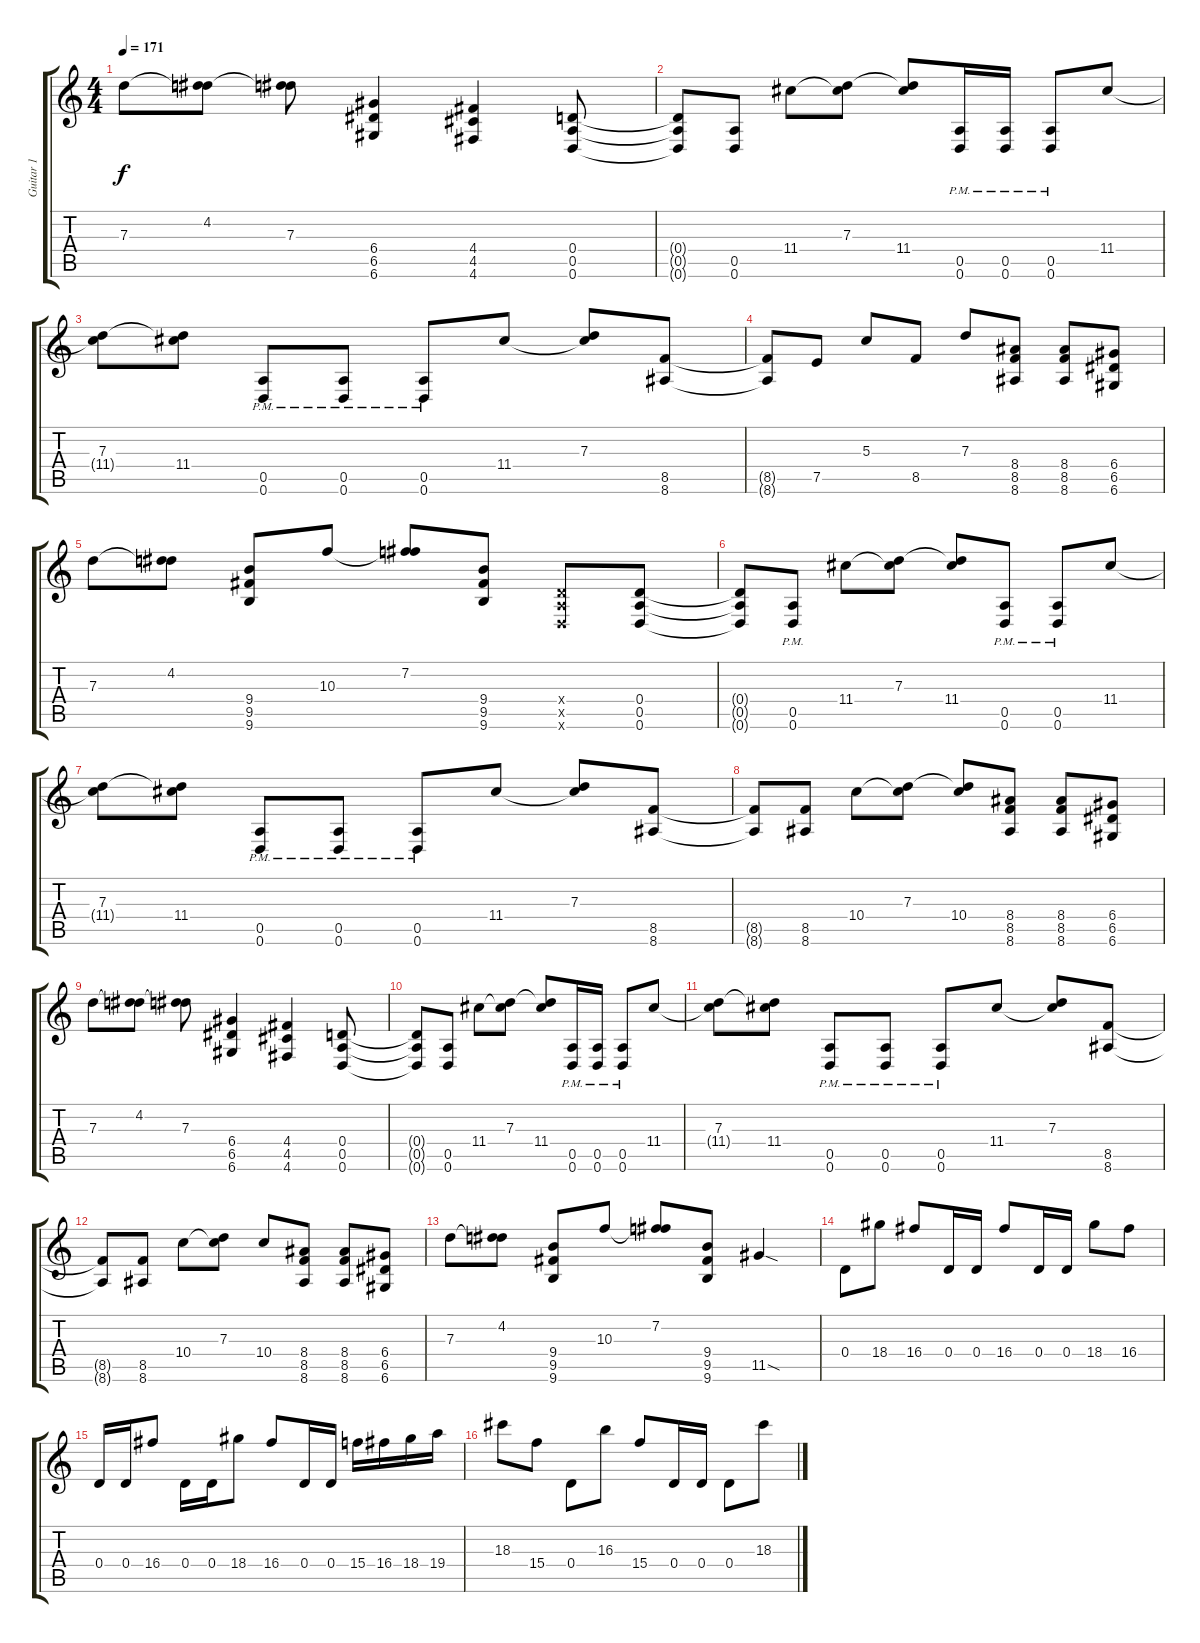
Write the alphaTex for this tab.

\track ("Guitar 1" "Guitar 1") {instrument distortionguitar}
\staff {score tabs}
\tuning (E4 B3 G3 D3 A2 D2) {hide}
\ts (4 4)
\tempo 171
\clef g2
\ks c
7.3.8{dy f} (4.2 7.3{t}).8 (4.2{t} 7.3).8 (6.4 6.5 6.6).4 (4.4 4.5 4.6).4 (0.4 0.5 0.6).8 |
(0.4{t} 0.5{t} 0.6{t}).8 (0.5 0.6).8 11.4.8 (7.3 11.4{t}).8 (7.3{t} 11.4).8 (0.5{pm} 0.6{pm}).16 (0.5{pm} 0.6{pm}).16 (0.5{pm} 0.6{pm}).8 11.4.8 |
(7.3 11.4{t}).8 (7.3{t} 11.4).8 (0.5{pm} 0.6{pm}).8 (0.5{pm} 0.6{pm}).8 (0.5{pm} 0.6{pm}).8 11.4.8 (7.3 11.4{t}).8 (8.5 8.6).8 |
(8.5{t} 8.6{t}).8 7.5.8 5.3.8 8.5.8 7.3.8 (8.4 8.5 8.6).8 (8.4 8.5 8.6).8 (6.4 6.5 6.6).8 |
7.3.8 (4.2 7.3{t}).8 (9.4 9.5 9.6).8 10.3.8 (7.2 10.3{t}).8 (9.4 9.5 9.6).8 (0.4{x} 0.5{x} 0.6{x}).8 (0.4 0.5 0.6).8 |
(0.4{t} 0.5{t} 0.6{t}).8 (0.5{pm} 0.6{pm}).8 11.4.8 (7.3 11.4{t}).8 (7.3{t} 11.4).8 (0.5{pm} 0.6{pm}).8 (0.5{pm} 0.6{pm}).8 11.4.8 |
(7.3 11.4{t}).8 (7.3{t} 11.4).8 (0.5{pm} 0.6{pm}).8 (0.5{pm} 0.6{pm}).8 (0.5{pm} 0.6{pm}).8 11.4.8 (7.3 11.4{t}).8 (8.5 8.6).8 |
(8.5{t} 8.6{t}).8 (8.5 8.6).8 10.4.8 (7.3 10.4{t}).8 (7.3{t} 10.4).8 (8.4 8.5 8.6).8 (8.4 8.5 8.6).8 (6.4 6.5 6.6).8 |
7.3.8 (4.2 7.3{t}).8 (4.2{t} 7.3).8 (6.4 6.5 6.6).4 (4.4 4.5 4.6).4 (0.4 0.5 0.6).8 |
(0.4{t} 0.5{t} 0.6{t}).8 (0.5 0.6).8 11.4.8 (7.3 11.4{t}).8 (7.3{t} 11.4).8 (0.5{pm} 0.6{pm}).16 (0.5{pm} 0.6{pm}).16 (0.5{pm} 0.6{pm}).8 11.4.8 |
(7.3 11.4{t}).8 (7.3{t} 11.4).8 (0.5{pm} 0.6{pm}).8 (0.5{pm} 0.6{pm}).8 (0.5{pm} 0.6{pm}).8 11.4.8 (7.3 11.4{t}).8 (8.5 8.6).8 |
(8.5{t} 8.6{t}).8 (8.5 8.6).8 10.4.8 (7.3 10.4{t}).8 10.4.8 (8.4 8.5 8.6).8 (8.4 8.5 8.6).8 (6.4 6.5 6.6).8 |
7.3.8 (4.2 7.3{t}).8 (9.4 9.5 9.6).8 10.3.8 (7.2 10.3{t}).8 (9.4 9.5 9.6).8 11.5{sod}.4 |
0.4.8 18.4.8 16.4.8 0.4.16 0.4.16 16.4.8 0.4.16 0.4.16 18.4.8 16.4.8 |
0.4.16 0.4.16 16.4.8 0.4.16 0.4.16 18.4.8 16.4.8 0.4.16 0.4.16 15.4.16 16.4.16 18.4.16 19.4.16 |
18.3.8 15.4.8 0.4.8 16.3.8 15.4.8 0.4.16 0.4.16 0.4.8 18.3.8
